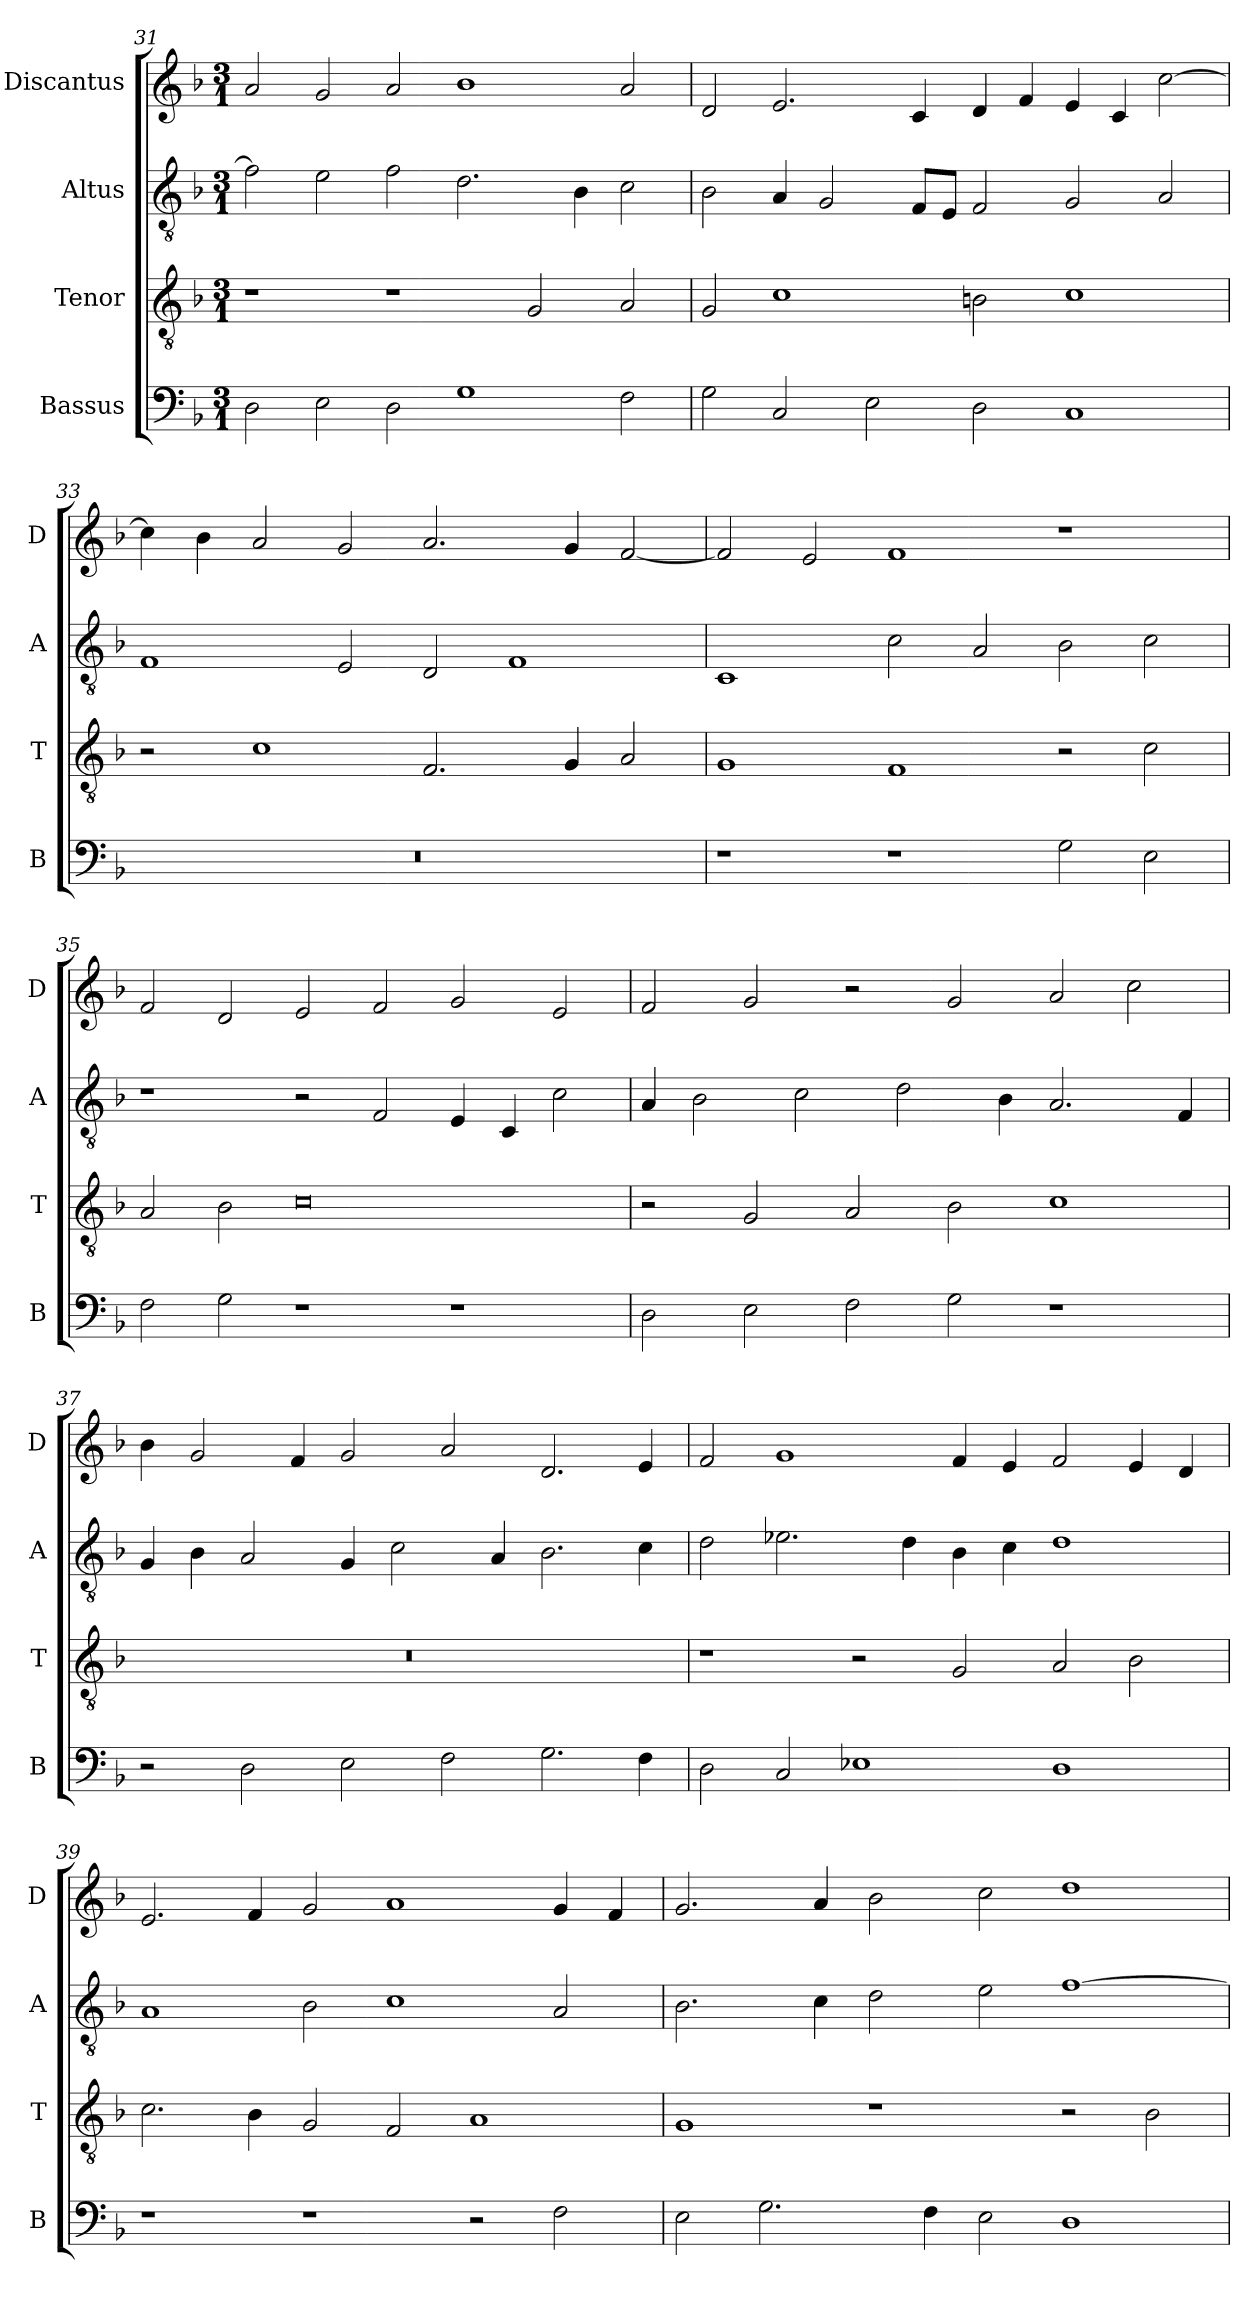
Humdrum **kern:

**kern	**kern	**kern	**kern
*part4	*part3	*part2	*part1
*staff4	*staff3	*staff2	*staff1
*I"Bassus	*I"Tenor	*I"Altus	*I"Discantus
*I'B	*I'T	*I'A	*I'D
*clefF4	*clefGv2	*clefGv2	*clefG2
*k[b-]	*k[b-]	*k[b-]	*k[b-]
*M3/1	*M3/1	*M3/1	*M3/1
=31	=31	=31	=31
2D\	1r	2f\]	2a/
2E\	.	2e\	2g/
2D\	1r	2f\	2a/
1G	.	2.d\	1b-
.	2G/	.	.
.	.	4B-\	.
2F\	2A/	2c\	2a/
=32	=32	=32	=32
2G\	2G/	2B-\	2d/
2C/	1c	4A/	2.e/
.	.	2G/	.
2E\	.	.	.
.	.	8F/L	4c/
.	.	8E/J	.
2D\	2Bn\	2F/	4d/
.	.	.	4f/
1C	1c	2G/	4e/
.	.	.	4c/
.	.	2A/	[2cc\
=33	=33	=33	=33
0.r	2r	1F	4cc\]
.	.	.	4b-\
.	1c	.	2a/
.	.	2E/	2g/
.	2.F/	2D/	2.a/
.	.	1F	.
.	4G/	.	4g/
.	2A/	.	[2f/
=34	=34	=34	=34
1r	1G	1C	2f/]
.	.	.	2e/
1r	1F	2c\	1f
.	.	2A/	.
2G\	2r	2B-\	1r
2E\	2c\	2c\	.
=35	=35	=35	=35
2F\	2A/	1r	2f/
2G\	2B-\	.	2d/
1r	0c	2r	2e/
.	.	2F/	2f/
1r	.	4E/	2g/
.	.	4C/	.
.	.	2c\	2e/
=36	=36	=36	=36
2D\	2r	4A/	2f/
.	.	2B-\	.
2E\	2G/	.	2g/
.	.	2c\	.
2F\	2A/	.	2r
.	.	2d\	.
2G\	2B-\	.	2g/
.	.	4B-\	.
1r	1c	2.A/	2a/
.	.	.	2cc\
.	.	4F/	.
=37	=37	=37	=37
2r	0.r	4G/	4b-\
.	.	4B-\	2g/
2D\	.	2A/	.
.	.	.	4f/
2E\	.	4G/	2g/
.	.	2c\	.
2F\	.	.	2a/
.	.	4A/	.
2.G\	.	2.B-\	2.d/
4F\	.	4c\	4e/
=38	=38	=38	=38
2D\	1r	2d\	2f/
2C/	.	2.e-X\	1g
1E-X	2r	.	.
.	.	4d\	.
.	2G/	4B-\	4f/
.	.	4c\	4e/
1D	2A/	1d	2f/
.	2B-\	.	4e/
.	.	.	4d/
=39	=39	=39	=39
1r	2.c\	1A	2.e/
.	4B-\	.	4f/
1r	2G/	2B-\	2g/
.	2F/	1c	1a
2r	1A	.	.
2F\	.	2A/	4g/
.	.	.	4f/
=40	=40	=40	=40
2E\	1G	2.B-\	2.g/
2.G\	.	.	.
.	.	4c\	4a/
.	1r	2d\	2b-\
4F\	.	.	.
2E\	.	2e\	2cc\
1D	2r	[1f	1dd
.	2B-\	.	.
=	=	=	=
*-	*-	*-	*-
